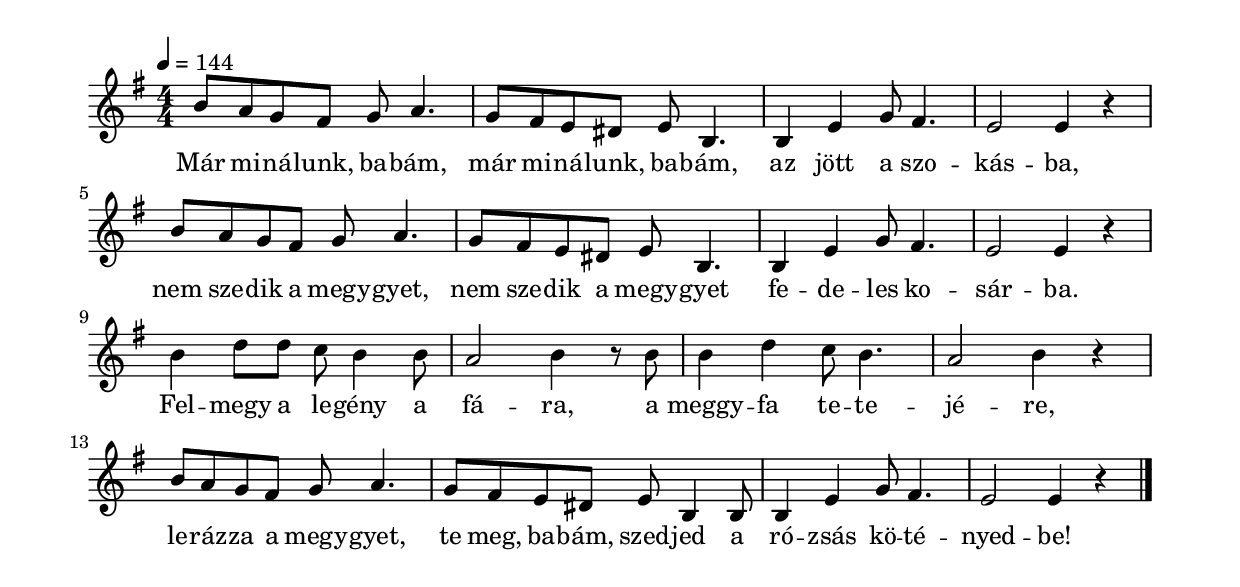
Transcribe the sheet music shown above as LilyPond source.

\paper {
  indent = 0\mm
  line-width = 180\mm
  oddHeaderMarkup = ""
  evenHeaderMarkup = ""
  oddFooterMarkup = ""
  evenFooterMarkup = ""
}

\score{
\relative c'' {
\numericTimeSignature
\time 4/4
\key g \major
\tempo 4 = 144
\repeat unfold 2 {b8 [a g fis] g a4. g8 fis e dis e b4. b4 e g8 fis4. e2 e4 r}
b'4 d8 d c b4 b8 a2 b4 r8 b8 b4 d4 c8 b4. a2 b4 r
b8 [a g fis] g a4. g8 fis e dis e b4 b8 b4 e g8 fis4. e2 e4 r\bar "|."
} 
\addlyrics {
  Már mi -- ná -- lunk, ba -- bám, már mi -- ná -- lunk, ba -- bám, az jött a szo -- kás -- ba,
  nem sze -- dik a megy -- gyet, nem sze -- dik a megy -- gyet fe -- de -- les ko -- sár -- ba.
  Fel -- megy a le -- gény a fá -- ra, a meggy -- fa te -- te -- jé -- re,
  le -- ráz -- za a megy -- gyet, te meg, ba -- bám, szed -- jed a ró -- zsás kö -- té -- nyed -- be!
  } 

\midi { }
\layout { }
}

\version "2.17.4"